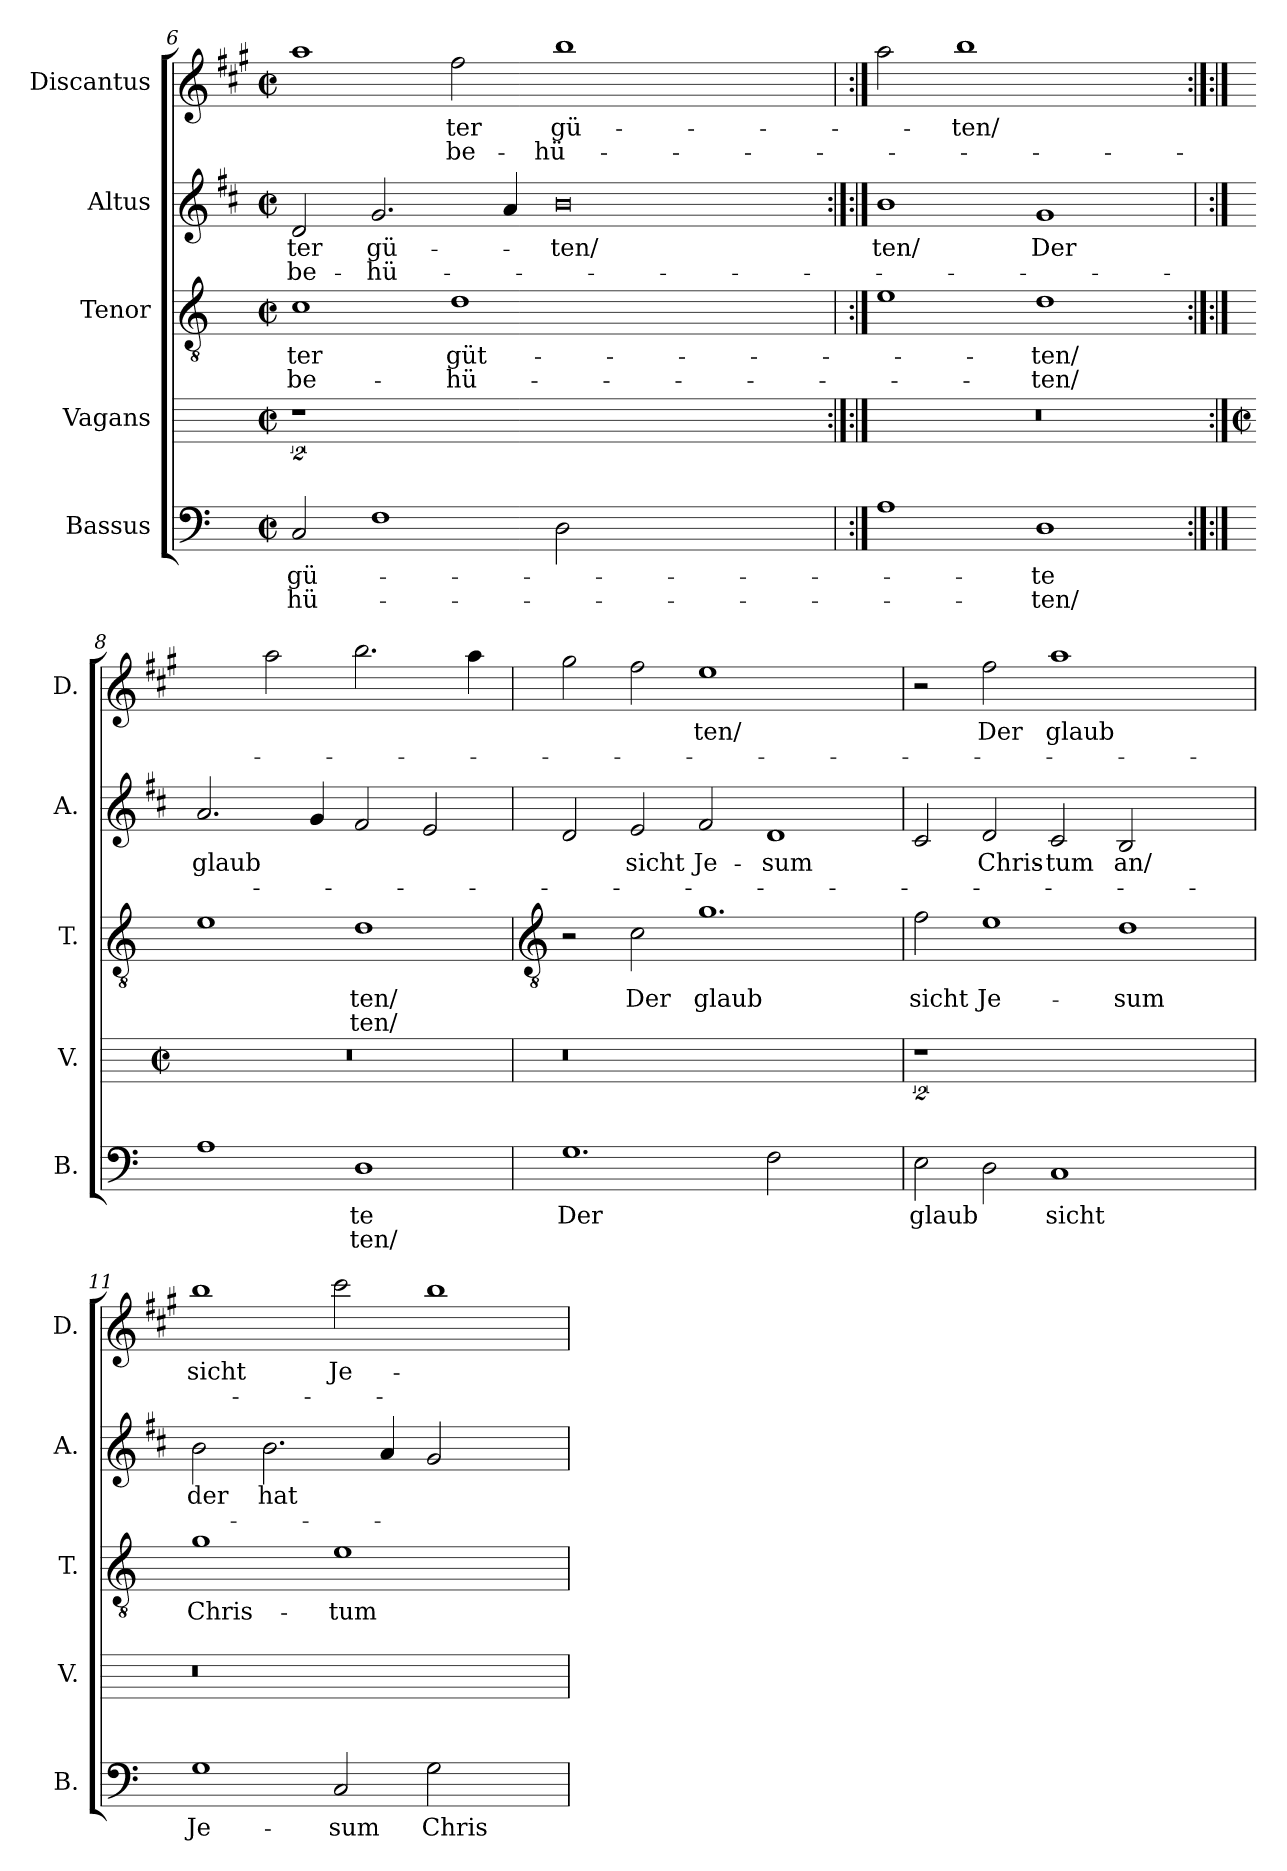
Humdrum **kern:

**kern	**text	**text	**kern	**kern	**text	**text	**kern	**text	**text	**kern	**text	**text
*part5	*part5	*part5	*part4	*part3	*part3	*part3	*part2	*part2	*part2	*part1	*part1	*part1
*staff5	*staff5	*staff5	*staff4	*staff3	*staff3	*staff3	*staff2	*staff2	*staff2	*staff1	*staff1	*staff1
*I"Bassus	*	*	*I"Vagans	*I"Tenor	*	*	*I"Altus	*	*	*I"Discantus	*	*
*I'B.	*	*	*I'V.	*I'T.	*	*	*I'A.	*	*	*I'D.	*	*
*clefF4	*	*	*	*clefGv2	*	*	*clefG2	*	*	*clefG2	*	*
*	*	*	*	*	*	*	*ITrd1c2	*	*	*ITrd5c9	*	*
*k[]	*	*	*	*k[]	*	*	*k[]	*	*	*k[]	*	*
*C:	*	*	*	*C:	*	*	*C:	*	*	*C:	*	*
*M4/2	*	*	*M4/2	*M4/2	*	*	*M4/2	*	*	*M4/2	*	*
*met(c|)	*	*	*met(c|)	*met(c|)	*	*	*met(c|)	*	*	*met(c|)	*	*
=6A	=6A	=6A	=6A	=6A	=6A	=6A	=6A	=6A	=6A	=6A	=6A	=6A
!	!LO:LY:b	!LO:LY:b	!	!	!LO:LY:b	!LO:LY:b	!	!LO:LY:b	!LO:LY:b	!	!	!
2C	-gü-	-hü-	2%7r	1c	ter	be-	2c	ter	be-	1cc	.	.
!	!	!	!	!	!	!	!	!LO:LY:b	!LO:LY:b	!	!	!
1F	.	.	.	.	.	.	2.f	-gü-	-hü-	.	.	.
!	!	!	!	!	!LO:LY:b	!LO:LY:b	!	!	!	!	!LO:LY:b	!LO:LY:b
.	.	.	.	1d	-güt-	-hü-	.	.	.	2a	ter	be-
.	.	.	.	.	.	.	4g	.	.	.	.	.
!	!	!	!	!	!	!	!	!LO:LY:b	!	!	!LO:LY:b	!LO:LY:b
2D	.	.	.	.	.	.	0a	-ten/	.	1dd	-gü-	-hü-
1.ryy	.	.	.	1.ryy	.	.	.	.	.	.	.	.
.	.	.	.	.	.	.	.	.	.	1ryy	.	.
=7A	=7A	=7A	=7A:|!	=7A	=7A	=7A	=7A:|!	=7A	=7A	=7A	=7A	=7A
!	!	!	!	!	!	!	!	!LO:LY:b	!	!	!	!
1A	.	.	0r	1e	.	.	1a	ten/	.	2cc	.	.
!	!	!	!	!	!	!	!	!	!	!	!LO:LY:b	!
.	.	.	.	.	.	.	.	.	.	1dd	-ten/	.
!	!LO:LY:b	!LO:LY:b	!	!	!LO:LY:b	!LO:LY:b	!	!LO:LY:b	!	!	!	!
1D	-te	ten/	.	1d	-ten/	ten/	1f	Der	.	.	.	.
.	.	.	.	.	.	.	.	.	.	2ryy	.	.
!!LO:LB:g=z
=8:|!	=8:|!	=8:|!	=8	=8:|!	=8:|!	=8:|!	=8	=8:|!	=8:|!	=8:|!	=8:|!	=8:|!
*	*	*	*M4/2	*	*	*	*	*	*	*	*	*
*	*	*	*met(c|)	*	*	*	*	*	*	*	*	*
!	!	!	!	!	!	!	!	!LO:LY:b	!	!	!	!
1A	.	.	0r	1e	.	.	2.g	glaub	.	2ryy	.	.
.	.	.	.	.	.	.	.	.	.	2cc	.	.
.	.	.	.	.	.	.	4f	.	.	.	.	.
!	!LO:LY:b	!LO:LY:b	!	!	!LO:LY:b	!LO:LY:b	!	!	!	!	!	!
1D	te	ten/	.	1d	ten/	ten/	2e	.	.	2.dd	.	.
.	.	.	.	.	.	.	2d	.	.	.	.	.
.	.	.	.	.	.	.	.	.	.	4cc	.	.
!!LO:LB:g=z
=9	=9	=9	=9	=9	=9	=9	=9	=9	=9	=9	=9	=9
*	*	*	*	*clefGv2	*	*	*	*	*	*	*	*
!	!LO:LY:b	!	!	!	!	!	!	!	!	!	!	!
1.G	Der	.	0r	2r	.	.	2c	.	.	2b	.	.
!	!	!	!	!	!LO:LY:b	!	!	!LO:LY:b	!	!	!	!
.	.	.	.	2c	Der	.	2d	sicht	.	2a	.	.
!	!	!	!	!	!LO:LY:b	!	!	!LO:LY:b	!	!	!LO:LY:b	!
.	.	.	.	1.g	glaub	.	2e	Je-	.	1g	ten/	.
!	!	!	!	!	!	!	!	!LO:LY:b	!	!	!	!
2F	.	.	.	.	.	.	1c	-sum	.	.	.	.
2ryy	.	.	2ryy	.	.	.	.	.	.	2ryy	.	.
=10	=10	=10	=10	=10	=10	=10	=10	=10	=10	=10	=10	=10
!	!LO:LY:b	!	!	!	!LO:LY:b	!	!	!	!	!	!	!
2E	glaub	.	2%5r	2f	sicht	.	2B	.	.	2r	.	.
!	!	!	!	!	!LO:LY:b	!	!	!LO:LY:b	!	!	!LO:LY:b	!
2D	.	.	.	1e	Je-	.	2c	Chris-	.	2a	Der	.
!	!LO:LY:b	!	!	!	!	!	!	!LO:LY:b	!	!	!LO:LY:b	!
1C	sicht	.	.	.	.	.	2B	-tum	.	1cc	glaub	.
!	!	!	!	!	!LO:LY:b	!	!	!LO:LY:b	!	!	!	!
.	.	.	.	1d	-sum	.	2A	an/	.	.	.	.
2ryy	.	.	.	.	.	.	2ryy	.	.	2ryy	.	.
=11	=11	=11	=11	=11	=11	=11	=11	=11	=11	=11	=11	=11
!	!LO:LY:b	!	!	!	!LO:LY:b	!	!	!LO:LY:b	!	!	!LO:LY:b	!
1G	Je-	.	0r	1g	Chris-	.	2a	der	.	1dd	sicht	.
!	!	!	!	!	!	!	!	!LO:LY:b	!	!	!	!
.	.	.	.	.	.	.	2.a	hat	.	.	.	.
!	!LO:LY:b	!	!	!	!LO:LY:b	!	!	!	!	!	!LO:LY:b	!
2C	-sum	.	.	1e	-tum	.	.	.	.	2ee	Je-	.
.	.	.	.	.	.	.	4g	.	.	.	.	.
!	!LO:LY:b	!	!	!	!	!	!	!	!	!	!	!
2G	Chris-	.	.	.	.	.	2f	.	.	1dd	.	.
2ryy	.	.	2ryy	2ryy	.	.	2ryy	.	.	.	.	.
=	=	=	=	=	=	=	=	=	=	=	=	=
*-	*-	*-	*-	*-	*-	*-	*-	*-	*-	*-	*-	*-
